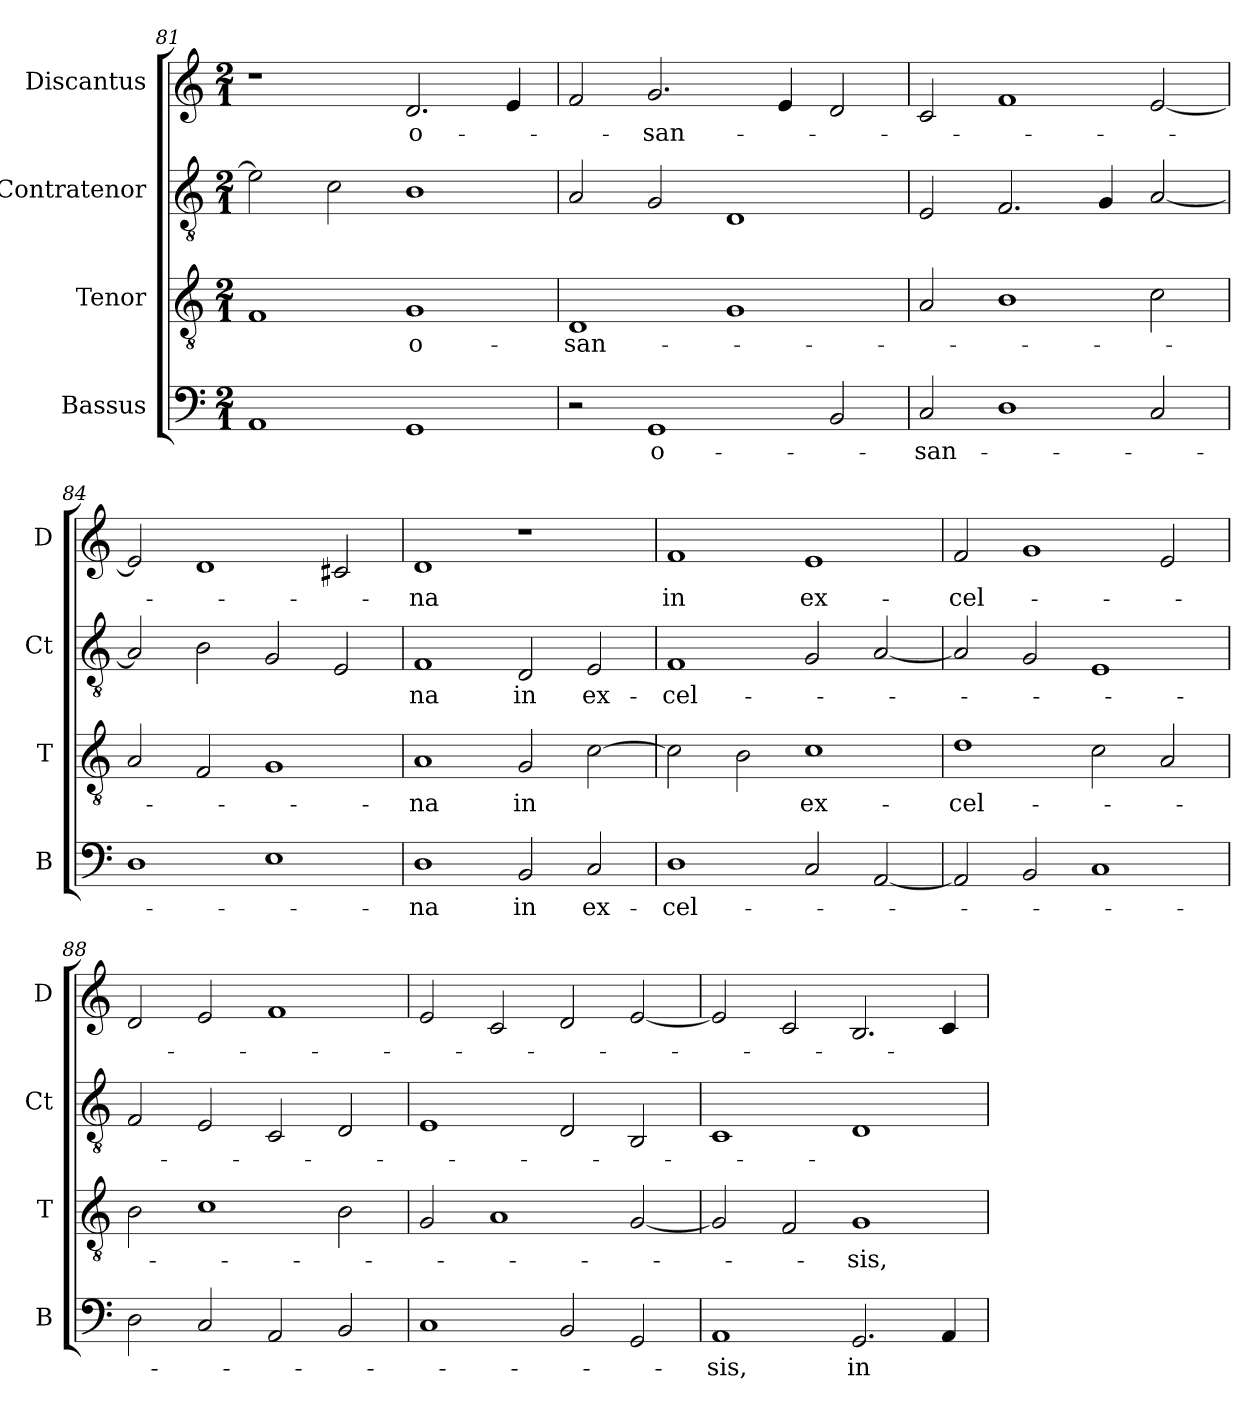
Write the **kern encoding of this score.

**kern	**text	**kern	**text	**kern	**text	**kern	**text
*part4	*part4	*part3	*part3	*part2	*part2	*part1	*part1
*staff4	*staff4	*staff3	*staff3	*staff2	*staff2	*staff1	*staff1
*I"Bassus	*	*I"Tenor	*	*I"Contratenor	*	*I"Discantus	*
*I'B	*	*I'T	*	*I'Ct	*	*I'D	*
*clefF4	*	*clefGv2	*	*clefGv2	*	*clefG2	*
*k[]	*	*k[]	*	*k[]	*	*k[]	*
*M2/1	*	*M2/1	*	*M2/1	*	*M2/1	*
=81	=81	=81	=81	=81	=81	=81	=81
1AA	.	1F	.	2e\]	.	1r	.
.	.	.	.	2c\	.	.	.
1GG	.	1G	o-	1B	.	2.d/	o-
.	.	.	.	.	.	4e/	.
=82	=82	=82	=82	=82	=82	=82	=82
2r	.	1D	-san-	2A/	.	2f/	.
1GG	o-	.	.	2G/	.	2.g/	-san-
.	.	1G	.	1D	.	.	.
.	.	.	.	.	.	4e/	.
2BB/	.	.	.	.	.	2d/	.
=83	=83	=83	=83	=83	=83	=83	=83
2C/	-san-	2A/	.	2E/	.	2c/	.
1D	.	1B	.	2.F/	.	1f	.
.	.	.	.	4G/	.	.	.
2C/	.	2c\	.	[2A/	.	[2e/	.
=84	=84	=84	=84	=84	=84	=84	=84
1D	.	2A/	.	2A/]	.	2e/]	.
.	.	2F/	.	2B\	.	1d	.
1E	.	1G	.	2G/	.	.	.
.	.	.	.	2E/	.	2c#X/	.
=85	=85	=85	=85	=85	=85	=85	=85
1D	-na	1A	-na	1F	-na	1d	-na
2BB/	in	2G/	in	2D/	in	1r	.
2C/	ex-	[2c\	.	2E/	ex-	.	.
=86	=86	=86	=86	=86	=86	=86	=86
1D	-cel-	2c\]	.	1F	-cel-	1f	in
.	.	2B\	.	.	.	.	.
2C/	.	1c	ex-	2G/	.	1e	ex-
[2AA/	.	.	.	[2A/	.	.	.
=87	=87	=87	=87	=87	=87	=87	=87
2AA/]	.	1d	-cel-	2A/]	.	2f/	-cel-
2BB/	.	.	.	2G/	.	1g	.
1C	.	2c\	.	1E	.	.	.
.	.	2A/	.	.	.	2e/	.
=88	=88	=88	=88	=88	=88	=88	=88
2D\	.	2B\	.	2F/	.	2d/	.
2C/	.	1c	.	2E/	.	2e/	.
2AA/	.	.	.	2C/	.	1f	.
2BB/	.	2B\	.	2D/	.	.	.
=89	=89	=89	=89	=89	=89	=89	=89
1C	.	2G/	.	1E	.	2e/	.
.	.	1A	.	.	.	2c/	.
2BB/	.	.	.	2D/	.	2d/	.
2GG/	.	[2G/	.	2BB/	.	[2e/	.
=90	=90	=90	=90	=90	=90	=90	=90
1AA	-sis,	2G/]	.	1C	.	2e/]	.
.	.	2F/	.	.	.	2c/	.
2.GG/	in	1G	-sis,	1D	.	2.B/	.
4AA/	.	.	.	.	.	4c/	.
=	=	=	=	=	=	=	=
*-	*-	*-	*-	*-	*-	*-	*-
